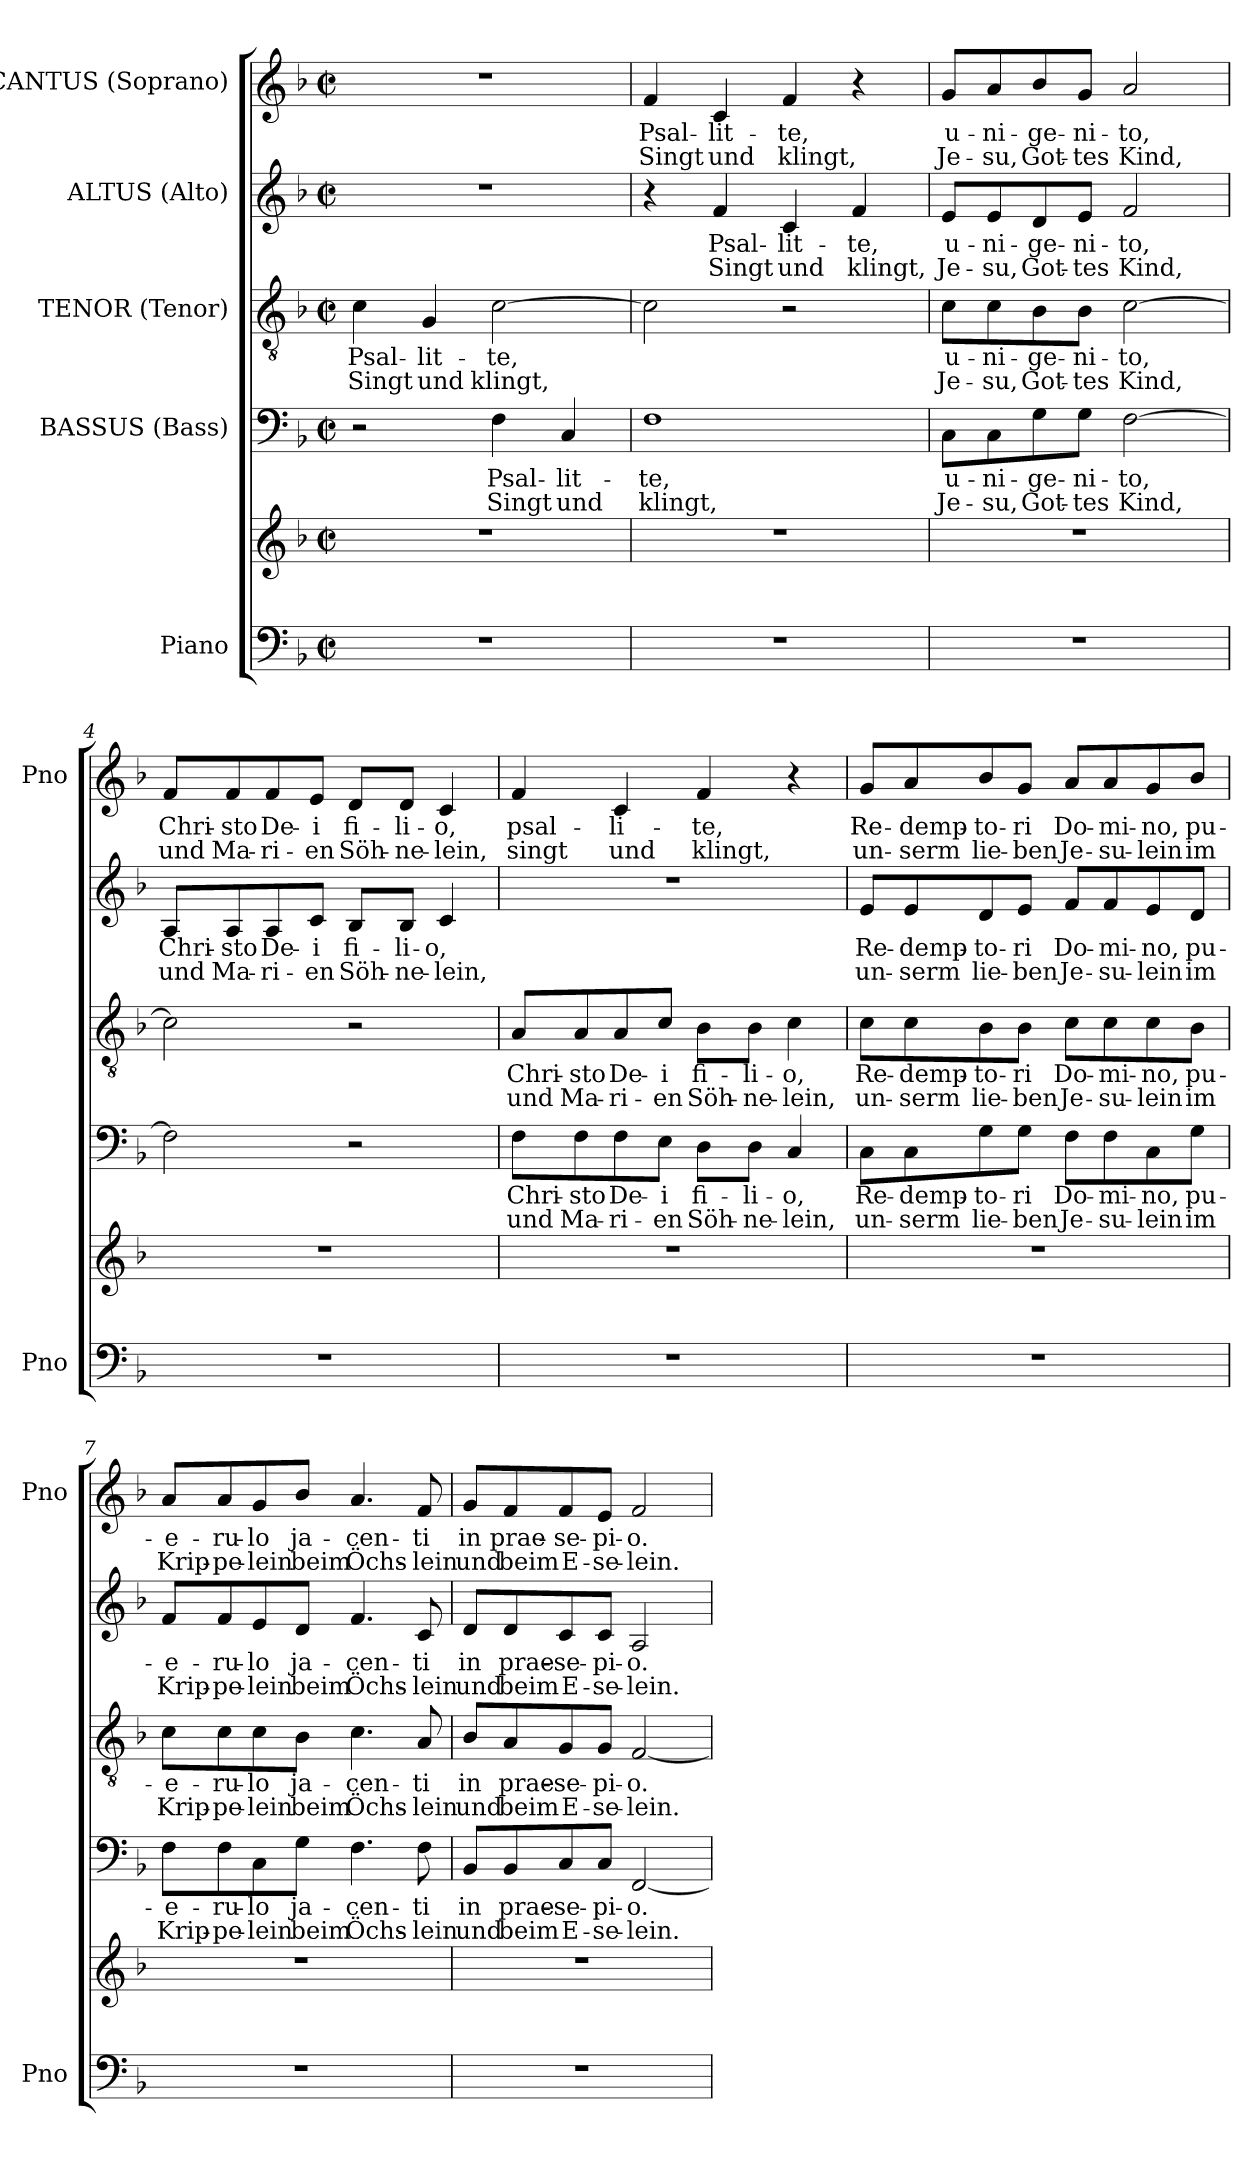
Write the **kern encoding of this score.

**kern	**kern	**kern	**text	**text	**kern	**text	**text	**kern	**text	**text	**kern	**text	**text
*part5	*part5	*part4	*part4	*part4	*part3	*part3	*part3	*part2	*part2	*part2	*part1	*part1	*part1
*staff6	*staff5	*staff4	*staff4	*staff4	*staff3	*staff3	*staff3	*staff2	*staff2	*staff2	*staff1	*staff1	*staff1
*I"Piano	*	*I"BASSUS (Bass)	*	*	*I"TENOR (Tenor)	*	*	*I"ALTUS (Alto)	*	*	*I"CANTUS (Soprano)	*	*
*I'Pno	*	*	*	*	*	*	*	*	*	*	*I'Pno	*	*
*clefF4	*clefG2	*clefF4	*	*	*clefGv2	*	*	*clefG2	*	*	*clefG2	*	*
*k[b-]	*k[b-]	*k[b-]	*	*	*k[b-]	*	*	*k[b-]	*	*	*k[b-]	*	*
*F:	*F:	*F:	*	*	*F:	*	*	*F:	*	*	*F:	*	*
*M2/2	*M2/2	*M2/2	*	*	*M2/2	*	*	*M2/2	*	*	*M2/2	*	*
*met(c|)	*met(c|)	*met(c|)	*	*	*met(c|)	*	*	*met(c|)	*	*	*met(c|)	*	*
=1	=1	=1	=1	=1	=1	=1	=1	=1	=1	=1	=1	=1	=1
1r	1r	2r	.	.	4c\	Psal-	Singt	1r	.	.	1r	.	.
.	.	.	.	.	4G/	-lit-	und	.	.	.	.	.	.
.	.	4F\	Psal-	Singt	[2c\	-te,	klingt,	.	.	.	.	.	.
.	.	4C/	-lit-	und	.	.	.	.	.	.	.	.	.
=2	=2	=2	=2	=2	=2	=2	=2	=2	=2	=2	=2	=2	=2
1r	1r	1F	-te,	klingt,	2c\]	.	.	4r	.	.	4f/	Psal-	Singt
.	.	.	.	.	.	.	.	4f/	Psal-	Singt	4c/	-lit-	und
.	.	.	.	.	2r	.	.	4c/	-lit-	und	4f/	-te,	klingt,
.	.	.	.	.	.	.	.	4f/	-te,	klingt,	4r	.	.
=3	=3	=3	=3	=3	=3	=3	=3	=3	=3	=3	=3	=3	=3
1r	1r	8C\L	u-	Je-	8c\L	u-	Je-	8e/L	u-	Je-	8g/L	u-	Je-
.	.	8C\	-ni-	-su,	8c\	-ni-	-su,	8e/	-ni-	-su,	8a/	-ni-	-su,
.	.	8G\	-ge-	Got-	8B-\	-ge-	Got-	8d/	-ge-	Got-	8b-/	-ge-	Got-
.	.	8G\J	-ni-	-tes	8B-\J	-ni-	-tes	8e/J	-ni-	-tes	8g/J	-ni-	-tes
.	.	[2F\	-to,	Kind,	[2c\	-to,	Kind,	2f/	-to,	Kind,	2a/	-to,	Kind,
=4	=4	=4	=4	=4	=4	=4	=4	=4	=4	=4	=4	=4	=4
1r	1r	2F\]	.	.	2c\]	.	.	8A/L	Chri-	und	8f/L	Chri-	und
.	.	.	.	.	.	.	.	8A/	-sto	Ma-	8f/	-sto	Ma-
.	.	.	.	.	.	.	.	8A/	De-	-ri-	8f/	De-	-ri-
.	.	.	.	.	.	.	.	8c/J	-i	-en	8e/J	-i	-en
.	.	2r	.	.	2r	.	.	8B-/L	fi-	Söh-	8d/L	fi-	Söh-
.	.	.	.	.	.	.	.	8B-/J	-li-	-ne-	8d/J	-li-	-ne-
.	.	.	.	.	.	.	.	4c/	-o,	-lein,	4c/	-o,	-lein,
!!LO:LB:g=z
=5	=5	=5	=5	=5	=5	=5	=5	=5	=5	=5	=5	=5	=5
1r	1r	8F\L	Chri-	und	8A/L	Chri-	und	1r	.	.	4f/	psal-	singt
.	.	8F\	-sto	Ma-	8A/	-sto	Ma-	.	.	.	.	.	.
.	.	8F\	De-	-ri-	8A/	De-	-ri-	.	.	.	4c/	-li-	und
.	.	8E\J	-i	-en	8c/J	-i	-en	.	.	.	.	.	.
.	.	8D\L	fi-	Söh-	8B-\L	fi-	Söh-	.	.	.	4f/	-te,	klingt,
.	.	8D\J	-li-	-ne-	8B-\J	-li-	-ne-	.	.	.	.	.	.
.	.	4C/	-o,	-lein,	4c\	-o,	-lein,	.	.	.	4r	.	.
=6	=6	=6	=6	=6	=6	=6	=6	=6	=6	=6	=6	=6	=6
1r	1r	8C\L	Re-	un-	8c\L	Re-	un-	8e/L	Re-	un-	8g/L	Re-	un-
.	.	8C\	-demp-	-serm	8c\	-demp-	-serm	8e/	-demp-	-serm	8a/	-demp-	-serm
.	.	8G\	-to-	lie-	8B-\	-to-	lie-	8d/	-to-	lie-	8b-/	-to-	lie-
.	.	8G\J	-ri	-ben	8B-\J	-ri	-ben	8e/J	-ri	-ben	8g/J	-ri	-ben
.	.	8F\L	Do-	Je-	8c\L	Do-	Je-	8f/L	Do-	Je-	8a/L	Do-	Je-
.	.	8F\	-mi-	-su-	8c\	-mi-	-su-	8f/	-mi-	-su-	8a/	-mi-	-su-
.	.	8C\	-no,	-lein	8c\	-no,	-lein	8e/	-no,	-lein	8g/	-no,	-lein
.	.	8G\J	pu-	im	8B-\J	pu-	im	8d/J	pu-	im	8b-/J	pu-	im
=7	=7	=7	=7	=7	=7	=7	=7	=7	=7	=7	=7	=7	=7
1r	1r	8F\L	-e-	Krip-	8c\L	-e-	Krip-	8f/L	-e-	Krip-	8a/L	-e-	Krip-
.	.	8F\	-ru-	-pe-	8c\	-ru-	-pe-	8f/	-ru-	-pe-	8a/	-ru-	-pe-
.	.	8C\	-lo	-lein	8c\	-lo	-lein	8e/	-lo	-lein	8g/	-lo	-lein
.	.	8G\J	ja-	beim	8B-\J	ja-	beim	8d/J	ja-	beim	8b-/J	ja-	beim
.	.	4.F\	-cen-	Öchs-	4.c\	-cen-	Öchs-	4.f/	-cen-	Öchs-	4.a/	-cen-	Öchs-
.	.	8F\	-ti	-lein	8A/	-ti	-lein	8c/	-ti	-lein	8f/	-ti	-lein
!!LO:LB:g=z
=8	=8	=8	=8	=8	=8	=8	=8	=8	=8	=8	=8	=8	=8
1r	1r	8BB-/L	in	und	8B-/L	in	und	8d/L	in	und	8g/L	in	und
.	.	8BB-/	prae-	beim	8A/	prae-	beim	8d/	prae-	beim	8f/	prae-	beim
.	.	8C/	-se-	E-	8G/	-se-	E-	8c/	-se-	E-	8f/	-se-	E-
.	.	8C/J	-pi-	-se-	8G/J	-pi-	-se-	8c/J	-pi-	-se-	8e/J	-pi-	-se-
.	.	[2FF/	-o.	-lein.	[2F/	-o.	-lein.	2A/	-o.	-lein.	2f/	-o.	-lein.
=	=	=	=	=	=	=	=	=	=	=	=	=	=
*-	*-	*-	*-	*-	*-	*-	*-	*-	*-	*-	*-	*-	*-
